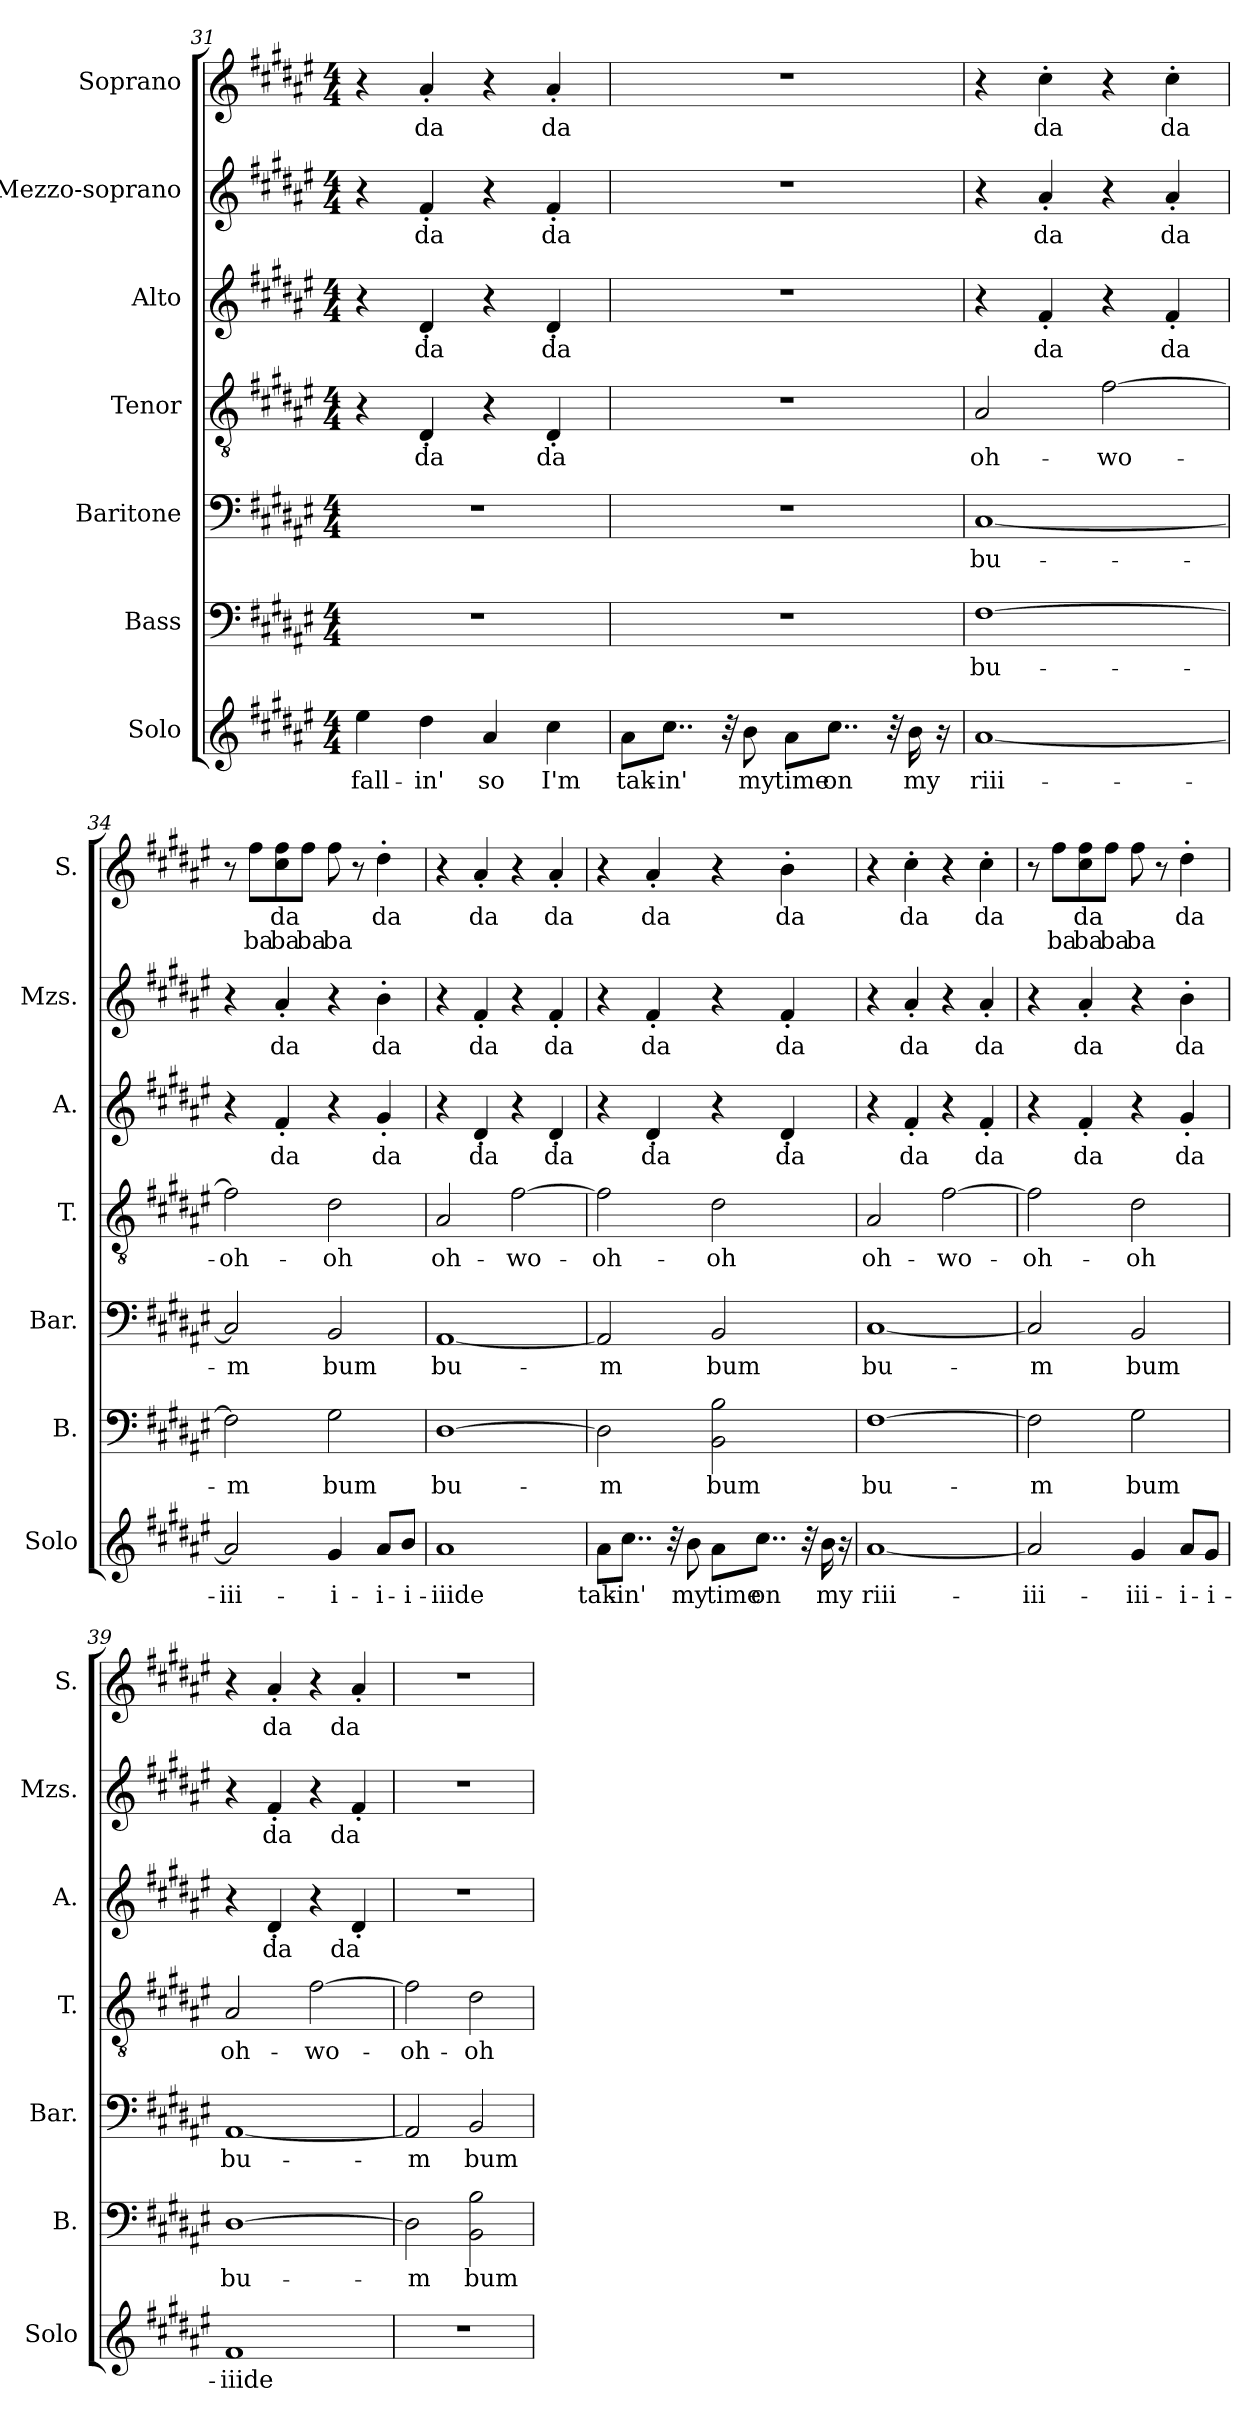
**kern	**text	**kern	**text	**kern	**text	**kern	**text	**kern	**text	**kern	**text	**kern	**text	**text
*part7	*part7	*part6	*part6	*part5	*part5	*part4	*part4	*part3	*part3	*part2	*part2	*part1	*part1	*part1
*staff7	*staff7	*staff6	*staff6	*staff5	*staff5	*staff4	*staff4	*staff3	*staff3	*staff2	*staff2	*staff1	*staff1	*staff1
*I"Solo	*	*I"Bass	*	*I"Baritone	*	*I"Tenor	*	*I"Alto	*	*I"Mezzo-soprano	*	*I"Soprano	*	*
*I'Solo	*	*I'B.	*	*I'Bar.	*	*I'T.	*	*I'A.	*	*I'Mzs.	*	*I'S.	*	*
*clefG2	*	*clefF4	*	*clefF4	*	*clefGv2	*	*clefG2	*	*clefG2	*	*clefG2	*	*
*k[f#c#g#d#a#e#]	*	*k[f#c#g#d#a#e#]	*	*k[f#c#g#d#a#e#]	*	*k[f#c#g#d#a#e#]	*	*k[f#c#g#d#a#e#]	*	*k[f#c#g#d#a#e#]	*	*k[f#c#g#d#a#e#]	*	*
*M4/4	*	*M4/4	*	*M4/4	*	*M4/4	*	*M4/4	*	*M4/4	*	*M4/4	*	*
=31	=31	=31	=31	=31	=31	=31	=31	=31	=31	=31	=31	=31	=31	=31
4ee#\	fall-	1r	.	1r	.	4r	.	4r	.	4r	.	4r	.	.
4dd#\	-in'	.	.	.	.	4D#'/	da	4d#'/	da	4f#'/	da	4a#'/	da	.
4a#/	so	.	.	.	.	4r	.	4r	.	4r	.	4r	.	.
4cc#\	I'm	.	.	.	.	4D#'/	da	4d#'/	da	4f#'/	da	4a#'/	da	.
!!LO:PB:g=z
=32	=32	=32	=32	=32	=32	=32	=32	=32	=32	=32	=32	=32	=32	=32
8a#\L	tak-	1r	.	1r	.	1r	.	1r	.	1r	.	1r	.	.
8..cc#\J	-in'	.	.	.	.	.	.	.	.	.	.	.	.	.
32r	.	.	.	.	.	.	.	.	.	.	.	.	.	.
8b\	my	.	.	.	.	.	.	.	.	.	.	.	.	.
8a#\L	time	.	.	.	.	.	.	.	.	.	.	.	.	.
8..cc#\J	on	.	.	.	.	.	.	.	.	.	.	.	.	.
32r	.	.	.	.	.	.	.	.	.	.	.	.	.	.
16b\	my	.	.	.	.	.	.	.	.	.	.	.	.	.
16r	.	.	.	.	.	.	.	.	.	.	.	.	.	.
=33	=33	=33	=33	=33	=33	=33	=33	=33	=33	=33	=33	=33	=33	=33
[1a#	riii-	[1F#	bu-	[1C#	bu-	2A#/	oh-	4r	.	4r	.	4r	.	.
.	.	.	.	.	.	.	.	4f#'/	da	4a#'/	da	4cc#'\	da	.
.	.	.	.	.	.	[2f#\	-wo-	4r	.	4r	.	4r	.	.
.	.	.	.	.	.	.	.	4f#'/	da	4a#'/	da	4cc#'\	da	.
=34	=34	=34	=34	=34	=34	=34	=34	=34	=34	=34	=34	=34	=34	=34
2a#/]	-iii-	2F#\]	-m	2C#/]	-m	2f#\]	-oh-	4r	.	4r	.	8r	.	.
.	.	.	.	.	.	.	.	.	.	.	.	8ff#\L	.	ba
.	.	.	.	.	.	.	.	4f#'/	da	4a#'/	da	8cc#\ 8ff#\	da	ba
.	.	.	.	.	.	.	.	.	.	.	.	8ff#\J	.	ba
4g#/	-i-	2G#\	bum	2BB/	bum	2d#\	-oh	4r	.	4r	.	8ff#\	.	ba
.	.	.	.	.	.	.	.	.	.	.	.	8r	.	.
8a#/L	-i-	.	.	.	.	.	.	4g#'/	da	4b'\	da	4dd#'\	da	.
8b/J	-i-	.	.	.	.	.	.	.	.	.	.	.	.	.
=35	=35	=35	=35	=35	=35	=35	=35	=35	=35	=35	=35	=35	=35	=35
1a#	-iiide	[1D#	bu-	[1AA#	bu-	2A#/	oh-	4r	.	4r	.	4r	.	.
.	.	.	.	.	.	.	.	4d#'/	da	4f#'/	da	4a#'/	da	.
.	.	.	.	.	.	[2f#\	-wo-	4r	.	4r	.	4r	.	.
.	.	.	.	.	.	.	.	4d#'/	da	4f#'/	da	4a#'/	da	.
!!LO:PB:g=z
=36	=36	=36	=36	=36	=36	=36	=36	=36	=36	=36	=36	=36	=36	=36
8a#\L	tak-	2D#\]	-m	2AA#/]	-m	2f#\]	-oh-	4r	.	4r	.	4r	.	.
8..cc#\J	-in'	.	.	.	.	.	.	.	.	.	.	.	.	.
.	.	.	.	.	.	.	.	4d#'/	da	4f#'/	da	4a#'/	da	.
32r	.	.	.	.	.	.	.	.	.	.	.	.	.	.
8b\	my	.	.	.	.	.	.	.	.	.	.	.	.	.
8a#\L	time	2BB\ 2B\	bum	2BB/	bum	2d#\	-oh	4r	.	4r	.	4r	.	.
8..cc#\J	on	.	.	.	.	.	.	.	.	.	.	.	.	.
.	.	.	.	.	.	.	.	4d#'/	da	4f#'/	da	4b'\	da	.
32r	.	.	.	.	.	.	.	.	.	.	.	.	.	.
16b\	my	.	.	.	.	.	.	.	.	.	.	.	.	.
16r	.	.	.	.	.	.	.	.	.	.	.	.	.	.
=37	=37	=37	=37	=37	=37	=37	=37	=37	=37	=37	=37	=37	=37	=37
[1a#	riii-	[1F#	bu-	[1C#	bu-	2A#/	oh-	4r	.	4r	.	4r	.	.
.	.	.	.	.	.	.	.	4f#'/	da	4a#'/	da	4cc#'\	da	.
.	.	.	.	.	.	[2f#\	-wo-	4r	.	4r	.	4r	.	.
.	.	.	.	.	.	.	.	4f#'/	da	4a#'/	da	4cc#'\	da	.
=38	=38	=38	=38	=38	=38	=38	=38	=38	=38	=38	=38	=38	=38	=38
2a#/]	-iii-	2F#\]	-m	2C#/]	-m	2f#\]	-oh-	4r	.	4r	.	8r	.	.
.	.	.	.	.	.	.	.	.	.	.	.	8ff#\L	.	ba
.	.	.	.	.	.	.	.	4f#'/	da	4a#'/	da	8cc#\ 8ff#\	da	ba
.	.	.	.	.	.	.	.	.	.	.	.	8ff#\J	.	ba
4g#/	-iii-	2G#\	bum	2BB/	bum	2d#\	-oh	4r	.	4r	.	8ff#\	.	ba
.	.	.	.	.	.	.	.	.	.	.	.	8r	.	.
8a#/L	-i-	.	.	.	.	.	.	4g#'/	da	4b'\	da	4dd#'\	da	.
8g#/J	-i-	.	.	.	.	.	.	.	.	.	.	.	.	.
=39	=39	=39	=39	=39	=39	=39	=39	=39	=39	=39	=39	=39	=39	=39
1f#	-iiide	[1D#	bu-	[1AA#	bu-	2A#/	oh-	4r	.	4r	.	4r	.	.
.	.	.	.	.	.	.	.	4d#'/	da	4f#'/	da	4a#'/	da	.
.	.	.	.	.	.	[2f#\	-wo-	4r	.	4r	.	4r	.	.
.	.	.	.	.	.	.	.	4d#'/	da	4f#'/	da	4a#'/	da	.
=40	=40	=40	=40	=40	=40	=40	=40	=40	=40	=40	=40	=40	=40	=40
1r	.	2D#\]	-m	2AA#/]	-m	2f#\]	-oh-	1r	.	1r	.	1r	.	.
.	.	2BB\ 2B\	bum	2BB/	bum	2d#\	-oh	.	.	.	.	.	.	.
=	=	=	=	=	=	=	=	=	=	=	=	=	=	=
*-	*-	*-	*-	*-	*-	*-	*-	*-	*-	*-	*-	*-	*-	*-
